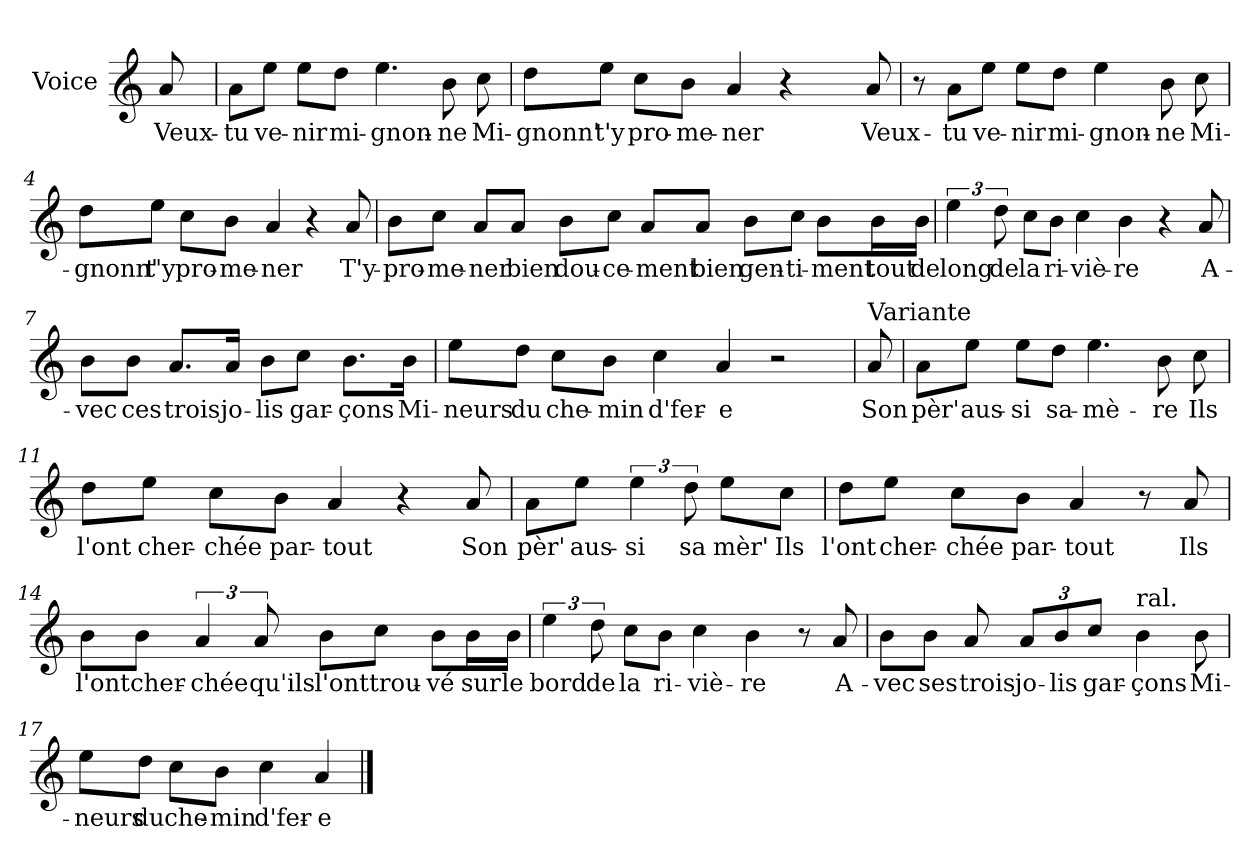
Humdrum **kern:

**kern	**text
*part1	*part1
*staff1	*staff1
*I"Voice	*
*I'V	*
*clefG2	*
*k[]	*
*C:	*
=	=
8a/	Veux-
=1	=1
8a\L	-tu
8ee\J	ve-
8ee\L	-nir
8dd\J	mi-
4.ee\	-gnon-
8b\	-ne
8cc\	Mi-
=2	=2
8dd\L	-gnonn'
8ee\J	t'y
8cc\L	pro-
8b\J	-me-
4a/	-ner
4r	.
8ryy	.
8a/	Veux-
=3	=3
8r	.
8a\L	-tu
8ee\J	ve-
8ee\L	-nir
8dd\J	mi-
4ee\	-gnon-
8b\	-ne
8cc\	Mi-
!!LO:LB:g=z
=4	=4
8dd\L	-gnonn'
8ee\J	t'y
8cc\L	pro-
8b\J	-me-
4a/	-ner
4r	.
8a/	T'y-
=5	=5
8b\L	-pro-
8cc\J	-me-
8a/L	-ner
8a/J	bien
8b\L	dou-
8cc\J	-ce-
8a/L	-ment
8a/J	bien
8b\L	gen-
8cc\J	-ti-
8b\L	-ment
16b\L	tout
16b\JJ	de
!!LO:LB:g=z
=6	=6
6ee\	long
12dd\	de
8cc\L	la
8b\J	ri-
4cc\	-viè-
4b\	-re
4r	.
8a/	A-
=7	=7
8b\L	-vec
8b\J	ces
8.a/L	trois
16a/Jk	jo-
8b\L	-lis
8cc\J	gar-
8.b\L	-çons
16b\Jk	Mi-
=8	=8
8ee\L	-neurs
8dd\J	du
8cc\L	che-
8b\J	-min
4cc\	d'fer-
4a/	-e
2r	.
!!LO:LB:g=z
=9	=9
!LO:TX:t=Variante	!
8a/	Son
=10	=10
8a\L	pèr'
8ee\J	aus-
8ee\L	-si
8dd\J	sa-
4.ee\	-mè-
8b\	-re
8cc\	Ils
=11	=11
8dd\L	l'ont
8ee\J	cher-
8cc\L	-chée
8b\J	par-
4a/	-tout
4r	.
8a/	Son
=12	=12
8a\L	pèr'
8ee\J	aus-
6ee\	-si
12dd\	sa
8ee\L	mèr'
8cc\J	Ils
!!LO:LB:g=z
=13	=13
8dd\L	l'ont
8ee\J	cher-
8cc\L	-chée
8b\J	par-
4a/	-tout
8r	.
8a/	Ils
=14	=14
8b\L	l'ont
8b\J	cher-
6a/	-chée
12a/	qu'ils
8b\L	l'ont
8cc\J	trou-
8b\L	-vé
*MM115	*
16b\L	sur
16b\JJ	le
=15	=15
6ee\	bord
12dd\	de
8cc\L	la
8b\J	ri-
4cc\	-viè-
4b\	-re
8r	.
8a/	A-
!!LO:LB:g=z
=16	=16
8b\L	-vec
8b\J	ses
8a/	trois
12a/L	jo-
12b/	-lis
12cc/J	gar-
!LO:TX:a:t=ral.	!
4b\	-çons
8b\	Mi-
=17	=17
8ee\L	-neurs
8dd\J	du
8cc\L	che-
8b\J	-min
4cc\	d'fer-
4a/	-e
==	==
*-	*-
